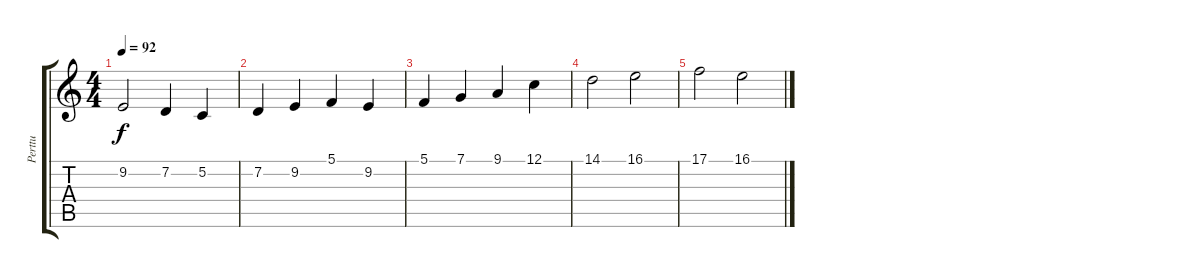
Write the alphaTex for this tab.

\track ("Perttu" "Perttu") {instrument cello}
\staff {score tabs}
\tuning (C4 G3 Eb3 Bb2 F2 C2) {hide}
\ts (4 4)
\tempo 92
\clef g2
\ks c
9.2.2{dy f} 7.2.4 5.2.4 |
7.2.4 9.2.4 5.1.4 9.2.4 |
5.1.4 7.1.4 9.1.4 12.1.4 |
14.1.2 16.1.2 |
17.1.2 16.1.2
